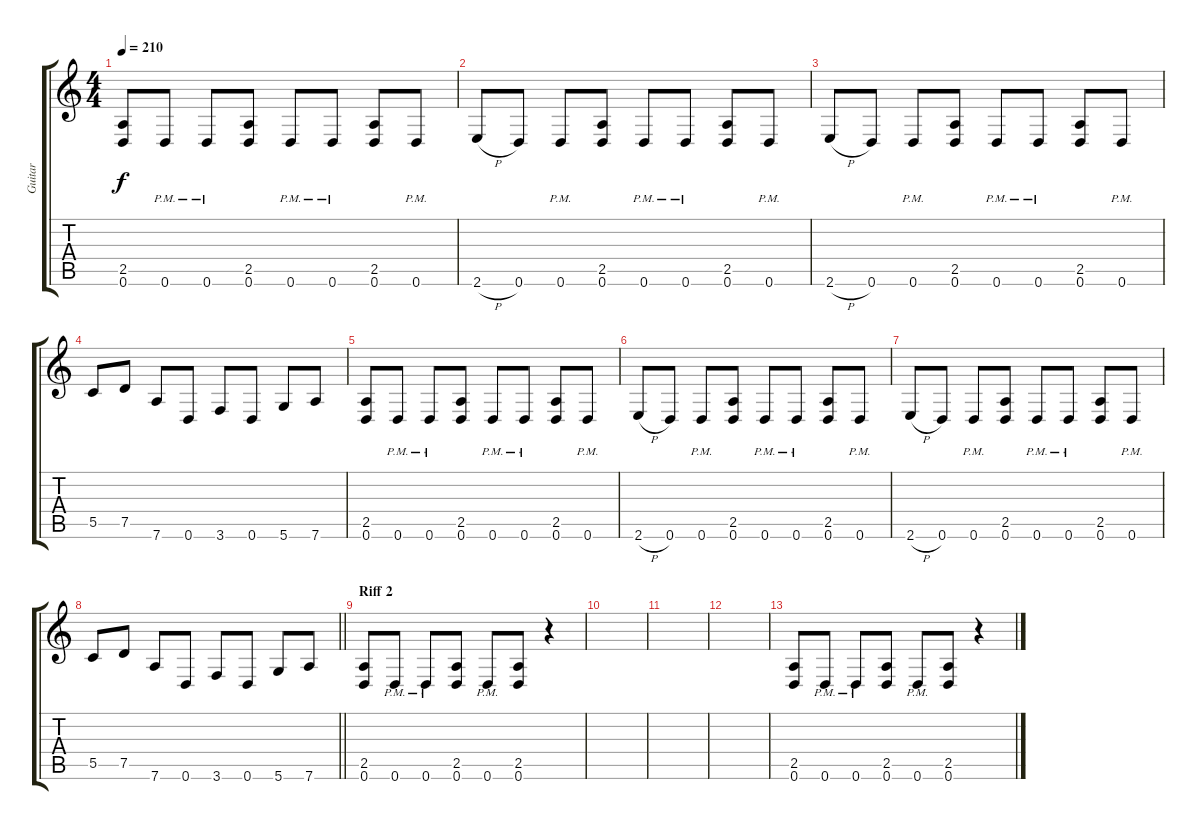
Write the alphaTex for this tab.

\track ("Guitar" "Guitar") {instrument distortionguitar}
\staff {score tabs}
\tuning (D4 A3 F3 C3 G2 D2) {hide}
\ts (4 4)
\tempo 210
\clef g2
\ks c
(2.5 0.6).8{dy f} 0.6{pm}.8 0.6{pm}.8 (2.5 0.6).8 0.6{pm}.8 0.6{pm}.8 (2.5 0.6).8 0.6{pm}.8 |
2.6{h}.8 0.6.8 0.6{pm}.8 (2.5 0.6).8 0.6{pm}.8 0.6{pm}.8 (2.5 0.6).8 0.6{pm}.8 |
2.6{h}.8 0.6.8 0.6{pm}.8 (2.5 0.6).8 0.6{pm}.8 0.6{pm}.8 (2.5 0.6).8 0.6{pm}.8 |
5.5.8 7.5.8 7.6.8 0.6.8 3.6.8 0.6.8 5.6.8 7.6.8 |
(2.5 0.6).8 0.6{pm}.8 0.6{pm}.8 (2.5 0.6).8 0.6{pm}.8 0.6{pm}.8 (2.5 0.6).8 0.6{pm}.8 |
2.6{h}.8 0.6.8 0.6{pm}.8 (2.5 0.6).8 0.6{pm}.8 0.6{pm}.8 (2.5 0.6).8 0.6{pm}.8 |
2.6{h}.8 0.6.8 0.6{pm}.8 (2.5 0.6).8 0.6{pm}.8 0.6{pm}.8 (2.5 0.6).8 0.6{pm}.8 |
\barLineRight lightlight
5.5.8 7.5.8 7.6.8 0.6.8 3.6.8 0.6.8 5.6.8 7.6.8 |
\section ("" "Riff 2")
(2.5 0.6).8 0.6{pm}.8 0.6{pm}.8 (2.5 0.6).8 0.6{pm}.8 (2.5 0.6).8 r.4 |
|
|
|
(2.5 0.6).8 0.6{pm}.8 0.6{pm}.8 (2.5 0.6).8 0.6{pm}.8 (2.5 0.6).8 r.4
